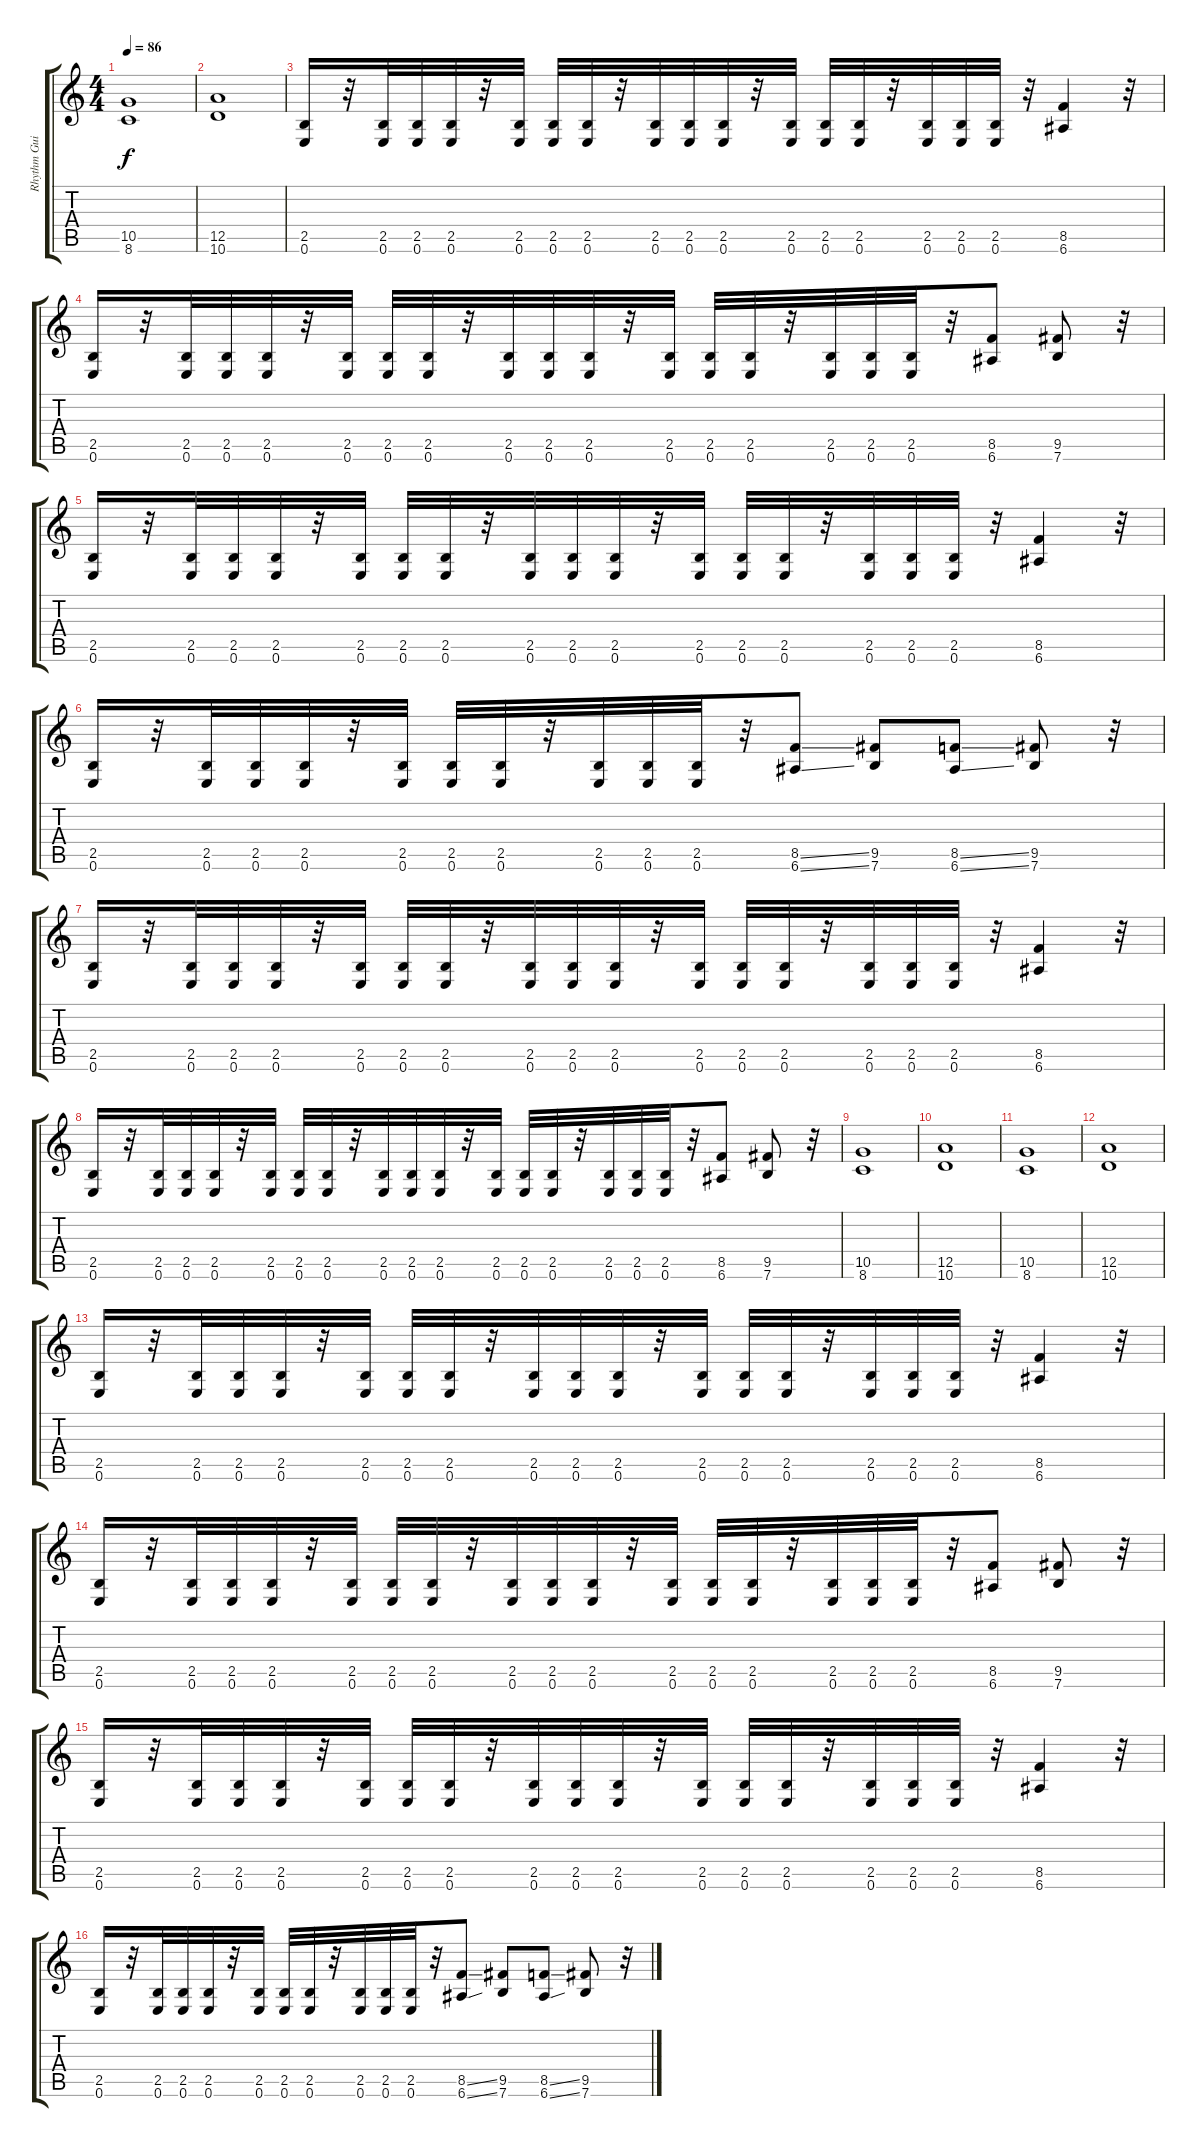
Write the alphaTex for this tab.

\track ("Rhythm Guitar" "Rhythm Gui") {instrument distortionguitar}
\staff {score tabs}
\tuning (E4 B3 G3 D3 A2 E2) {hide}
\ts (4 4)
\tempo 86
\clef g2
\ks c
(10.5 8.6).1{dy f} |
(12.5 10.6).1 |
(2.5 0.6).16 r.32 (2.5 0.6).32 (2.5 0.6).32 (2.5 0.6).32 r.32 (2.5 0.6).32 (2.5 0.6).32 (2.5 0.6).32 r.32 (2.5 0.6).32 (2.5 0.6).32 (2.5 0.6).32 r.32 (2.5 0.6).32 (2.5 0.6).32 (2.5 0.6).32 r.32 (2.5 0.6).32 (2.5 0.6).32 (2.5 0.6).32 r.32 (8.5 6.6).4 r.32 |
(2.5 0.6).16 r.32 (2.5 0.6).32 (2.5 0.6).32 (2.5 0.6).32 r.32 (2.5 0.6).32 (2.5 0.6).32 (2.5 0.6).32 r.32 (2.5 0.6).32 (2.5 0.6).32 (2.5 0.6).32 r.32 (2.5 0.6).32 (2.5 0.6).32 (2.5 0.6).32 r.32 (2.5 0.6).32 (2.5 0.6).32 (2.5 0.6).32 r.32 (8.5 6.6).8 (9.5 7.6).8 r.32 |
(2.5 0.6).16 r.32 (2.5 0.6).32 (2.5 0.6).32 (2.5 0.6).32 r.32 (2.5 0.6).32 (2.5 0.6).32 (2.5 0.6).32 r.32 (2.5 0.6).32 (2.5 0.6).32 (2.5 0.6).32 r.32 (2.5 0.6).32 (2.5 0.6).32 (2.5 0.6).32 r.32 (2.5 0.6).32 (2.5 0.6).32 (2.5 0.6).32 r.32 (8.5 6.6).4 r.32 |
(2.5 0.6).16 r.32 (2.5 0.6).32 (2.5 0.6).32 (2.5 0.6).32 r.32 (2.5 0.6).32 (2.5 0.6).32 (2.5 0.6).32 r.32 (2.5 0.6).32 (2.5 0.6).32 (2.5 0.6).32 r.32 (8.5{ss} 6.6{ss}).8 (9.5 7.6).8 (8.5{ss} 6.6{ss}).8 (9.5 7.6).8 r.32 |
(2.5 0.6).16 r.32 (2.5 0.6).32 (2.5 0.6).32 (2.5 0.6).32 r.32 (2.5 0.6).32 (2.5 0.6).32 (2.5 0.6).32 r.32 (2.5 0.6).32 (2.5 0.6).32 (2.5 0.6).32 r.32 (2.5 0.6).32 (2.5 0.6).32 (2.5 0.6).32 r.32 (2.5 0.6).32 (2.5 0.6).32 (2.5 0.6).32 r.32 (8.5 6.6).4 r.32 |
(2.5 0.6).16 r.32 (2.5 0.6).32 (2.5 0.6).32 (2.5 0.6).32 r.32 (2.5 0.6).32 (2.5 0.6).32 (2.5 0.6).32 r.32 (2.5 0.6).32 (2.5 0.6).32 (2.5 0.6).32 r.32 (2.5 0.6).32 (2.5 0.6).32 (2.5 0.6).32 r.32 (2.5 0.6).32 (2.5 0.6).32 (2.5 0.6).32 r.32 (8.5 6.6).8 (9.5 7.6).8 r.32 |
(10.5 8.6).1 |
(12.5 10.6).1 |
(10.5 8.6).1 |
(12.5 10.6).1 |
(2.5 0.6).16 r.32 (2.5 0.6).32 (2.5 0.6).32 (2.5 0.6).32 r.32 (2.5 0.6).32 (2.5 0.6).32 (2.5 0.6).32 r.32 (2.5 0.6).32 (2.5 0.6).32 (2.5 0.6).32 r.32 (2.5 0.6).32 (2.5 0.6).32 (2.5 0.6).32 r.32 (2.5 0.6).32 (2.5 0.6).32 (2.5 0.6).32 r.32 (8.5 6.6).4 r.32 |
(2.5 0.6).16 r.32 (2.5 0.6).32 (2.5 0.6).32 (2.5 0.6).32 r.32 (2.5 0.6).32 (2.5 0.6).32 (2.5 0.6).32 r.32 (2.5 0.6).32 (2.5 0.6).32 (2.5 0.6).32 r.32 (2.5 0.6).32 (2.5 0.6).32 (2.5 0.6).32 r.32 (2.5 0.6).32 (2.5 0.6).32 (2.5 0.6).32 r.32 (8.5 6.6).8 (9.5 7.6).8 r.32 |
(2.5 0.6).16 r.32 (2.5 0.6).32 (2.5 0.6).32 (2.5 0.6).32 r.32 (2.5 0.6).32 (2.5 0.6).32 (2.5 0.6).32 r.32 (2.5 0.6).32 (2.5 0.6).32 (2.5 0.6).32 r.32 (2.5 0.6).32 (2.5 0.6).32 (2.5 0.6).32 r.32 (2.5 0.6).32 (2.5 0.6).32 (2.5 0.6).32 r.32 (8.5 6.6).4 r.32 |
(2.5 0.6).16 r.32 (2.5 0.6).32 (2.5 0.6).32 (2.5 0.6).32 r.32 (2.5 0.6).32 (2.5 0.6).32 (2.5 0.6).32 r.32 (2.5 0.6).32 (2.5 0.6).32 (2.5 0.6).32 r.32 (8.5{ss} 6.6{ss}).8 (9.5 7.6).8 (8.5{ss} 6.6{ss}).8 (9.5 7.6).8 r.32
